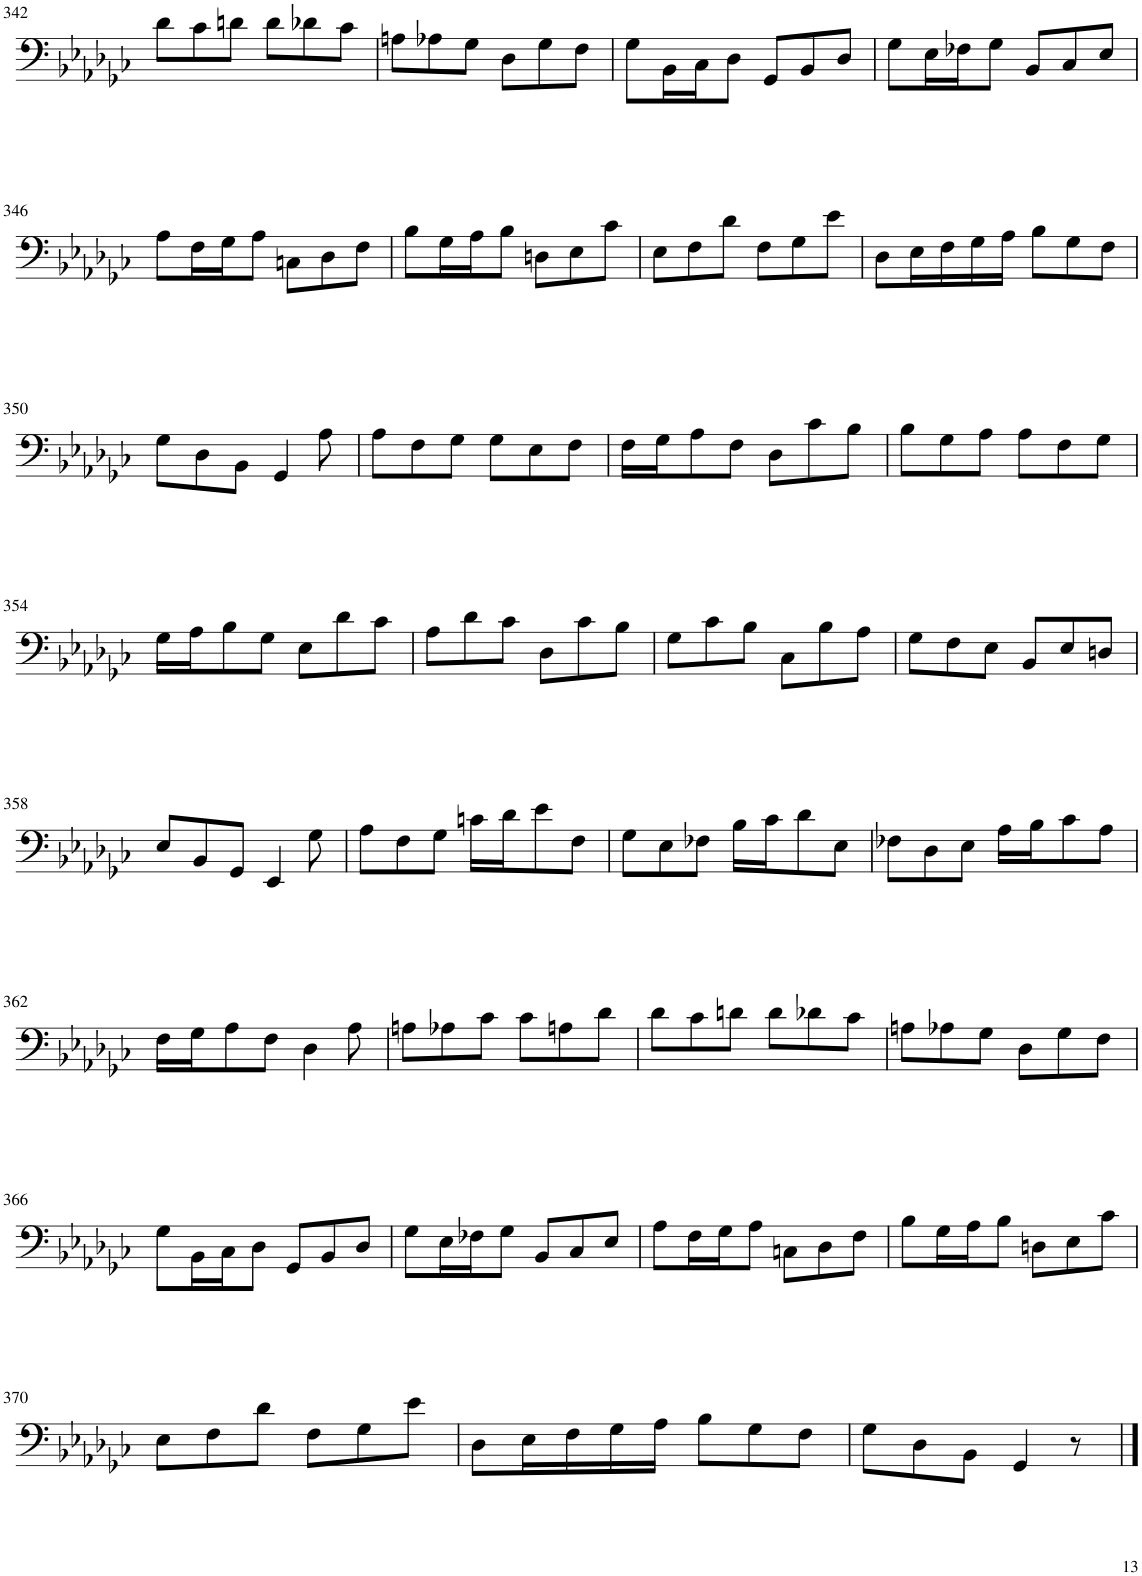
**kern
*part1
*staff1
*I"Harp
*I'Hp
!!LO:PB:g=z
*clefF4
*k[b-e-a-d-g-c-]
*M6/8
=342
8d-\L
8c-\
8dn\J
8d\L
8d-X\
8c-\J
=343
8An\L
8A-X\
8G-\J
8D-\L
8G-\
8F\J
=344
8G-\L
16BB-\L
16C-\J
8D-\J
8GG-/L
8BB-/
8D-/J
=345
8G-\L
16E-\L
16F-X\J
8G-\J
8BB-/L
8C-/
8E-/J
!!LO:LB:g=z
=346
8A-\L
16F\L
16G-\J
8A-\J
8Cn\L
8D-\
8F\J
=347
8B-\L
16G-\L
16A-\J
8B-\J
8Dn\L
8E-\
8c-\J
=348
8E-\L
8F\
8d-\J
8F\L
8G-\
8e-\J
=349
8D-\L
16E-\L
16F\
16G-\
16A-\JJ
8B-\L
8G-\
8F\J
!!LO:LB:g=z
=350
8G-\L
8D-\
8BB-\J
4GG-/
8A-\
=351
8A-\L
8F\
8G-\J
8G-\L
8E-\
8F\J
=352
16F\LL
16G-\J
8A-\
8F\J
8D-\L
8c-\
8B-\J
=353
8B-\L
8G-\
8A-\J
8A-\L
8F\
8G-\J
!!LO:LB:g=z
=354
16G-\LL
16A-\J
8B-\
8G-\J
8E-\L
8d-\
8c-\J
=355
8A-\L
8d-\
8c-\J
8D-\L
8c-\
8B-\J
=356
8G-\L
8c-\
8B-\J
8C-\L
8B-\
8A-\J
=357
8G-\L
8F\
8E-\J
8BB-/L
8E-/
8Dn/J
!!LO:LB:g=z
=358
8E-/L
8BB-/
8GG-/J
4EE-/
8G-\
=359
8A-\L
8F\
8G-\J
16cn\LL
16d-\J
8e-\
8F\J
=360
8G-\L
8E-\
8F-X\J
16B-\LL
16c-\J
8d-\
8E-\J
=361
8F-X\L
8D-\
8E-\J
16A-\LL
16B-\J
8c-\
8A-\J
!!LO:LB:g=z
=362
16F\LL
16G-\J
8A-\
8F\J
4D-\
8A-\
=363
8An\L
8A-X\
8c-\J
8c-\L
8An\
8d-\J
=364
8d-\L
8c-\
8dn\J
8d\L
8d-X\
8c-\J
=365
8An\L
8A-X\
8G-\J
8D-\L
8G-\
8F\J
!!LO:LB:g=z
=366
8G-\L
16BB-\L
16C-\J
8D-\J
8GG-/L
8BB-/
8D-/J
=367
8G-\L
16E-\L
16F-X\J
8G-\J
8BB-/L
8C-/
8E-/J
=368
8A-\L
16F\L
16G-\J
8A-\J
8Cn\L
8D-\
8F\J
=369
8B-\L
16G-\L
16A-\J
8B-\J
8Dn\L
8E-\
8c-\J
!!LO:LB:g=z
=370
8E-\L
8F\
8d-\J
8F\L
8G-\
8e-\J
=371
8D-\L
16E-\L
16F\
16G-\
16A-\JJ
8B-\L
8G-\
8F\J
=372
8G-\L
8D-\
8BB-\J
4GG-/
8r
==
*-
